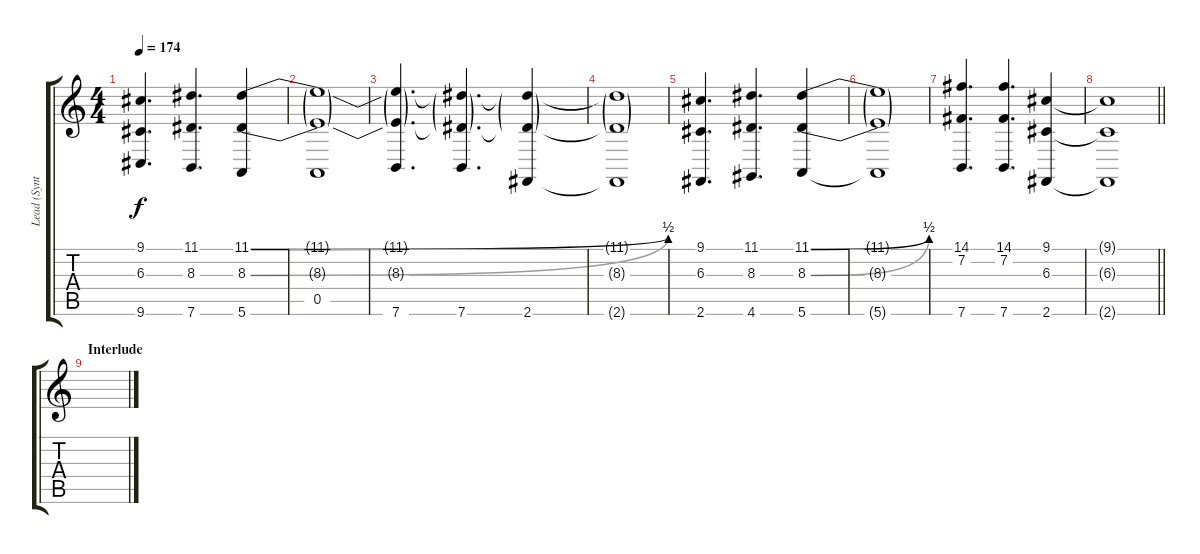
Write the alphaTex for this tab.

\track ("Lead (Synth)" "Lead (Synt") {instrument lead2sawtooth}
\staff {score tabs}
\tuning (E4 B3 G3 D3 A2 E2) {hide}
\ts (4 4)
\tempo 174
\clef g2
\ks c
(9.1 6.3 9.6).4{d dy f} (11.1 8.3 7.6).4{d} (11.1{be (bend 0 0 60 2)} 8.3{be (bend 0 0 60 2)} 5.6).4 |
(11.1{t} 8.3{t} 0.5).1 |
(11.1{t} 8.3{t} 7.6).4{d} (11.1{t} 8.3{t} 7.6).4{d} (11.1{t} 8.3{t} 2.6).4 |
(11.1{t} 8.3{t} 2.6{t}).1 |
(9.1 6.3 2.6).4{d} (11.1 8.3 4.6).4{d} (11.1{be (bend 0 0 60 2)} 8.3{be (bend 0 0 60 2)} 5.6).4 |
(11.1{t} 8.3{t} 5.6{t}).1 |
(14.1 7.2 7.6).4{d} (14.1 7.2 7.6).4{d} (9.1 6.3 2.6).4 |
\barLineRight lightlight
(9.1{t} 6.3{t} 2.6{t}).1 |
\section ("" "Interlude")
